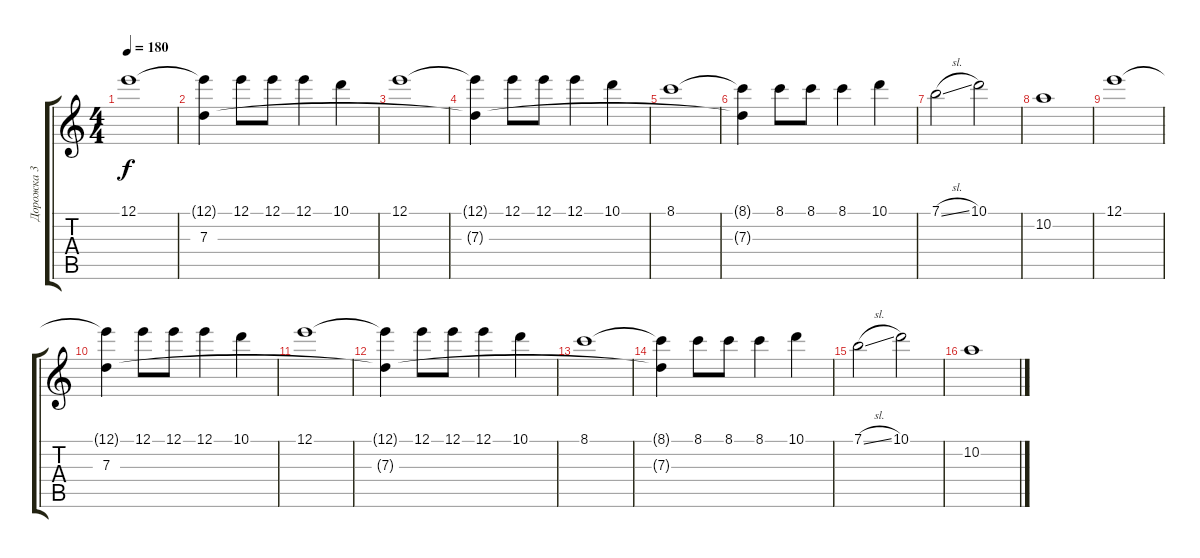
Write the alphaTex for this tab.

\track ("Дорожка 3" "Дорожка 3") {instrument distortionguitar}
\staff {score tabs}
\tuning (E4 B3 G3 D3 A2 E2) {hide}
\ts (4 4)
\tempo 180
\clef g2
\ks c
12.1.1{dy f} |
(12.1{t} 7.3).4 12.1.8 12.1.8 12.1.4 10.1.4 |
12.1.1 |
(12.1{t} 7.3{t}).4 12.1.8 12.1.8 12.1.4 10.1.4 |
8.1.1 |
(8.1{t} 7.3{t}).4 8.1.8 8.1.8 8.1.4 10.1.4 |
7.1{sl}.2 10.1.2 |
10.2.1 |
12.1.1 |
(12.1{t} 7.3).4 12.1.8 12.1.8 12.1.4 10.1.4 |
12.1.1 |
(12.1{t} 7.3{t}).4 12.1.8 12.1.8 12.1.4 10.1.4 |
8.1.1 |
(8.1{t} 7.3{t}).4 8.1.8 8.1.8 8.1.4 10.1.4 |
7.1{sl}.2 10.1.2 |
10.2.1
